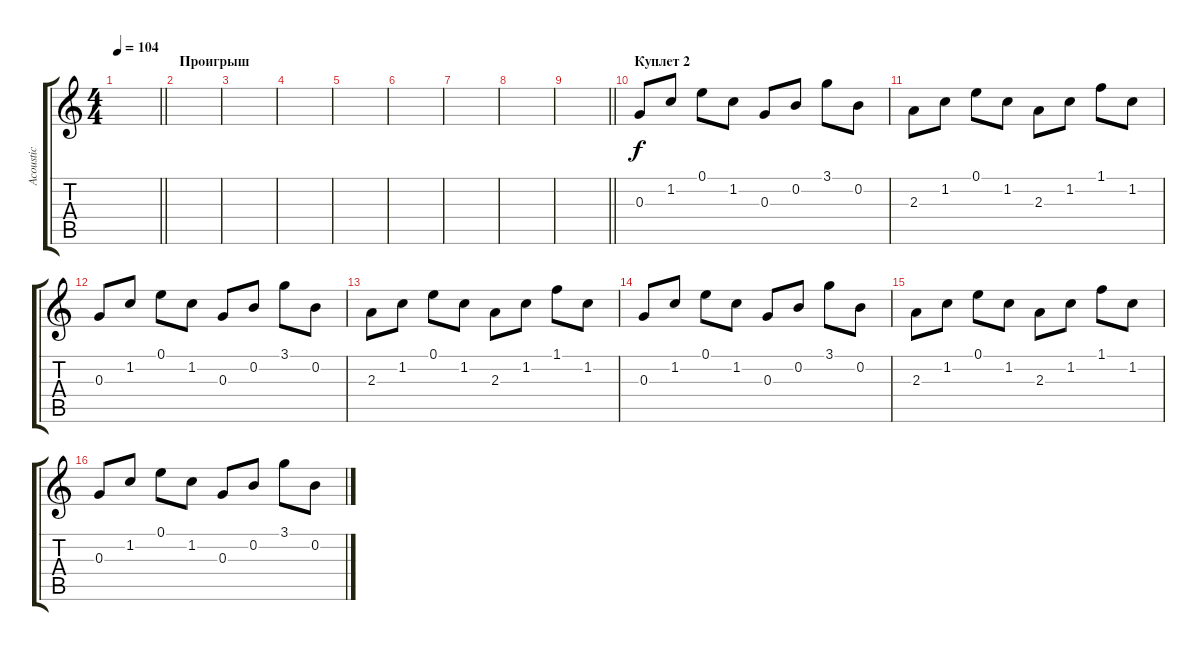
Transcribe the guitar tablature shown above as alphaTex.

\track ("Acoustic" "Acoustic") {instrument acousticguitarsteel}
\staff {score tabs}
\tuning (E4 B3 G3 D3 A2 E2) {hide}
\ts (4 4)
\tempo 104
\clef g2
\barLineRight lightlight
\ks c
|
\section ("" "Проигрыш")
|
|
|
|
|
|
|
\barLineRight lightlight
|
\section ("" "Куплет 2")
0.3.8 1.2.8 0.1.8 1.2.8 0.3.8 0.2.8 3.1.8 0.2.8 |
2.3.8 1.2.8 0.1.8 1.2.8 2.3.8 1.2.8 1.1.8 1.2.8 |
0.3.8 1.2.8 0.1.8 1.2.8 0.3.8 0.2.8 3.1.8 0.2.8 |
2.3.8 1.2.8 0.1.8 1.2.8 2.3.8 1.2.8 1.1.8 1.2.8 |
0.3.8 1.2.8 0.1.8 1.2.8 0.3.8 0.2.8 3.1.8 0.2.8 |
2.3.8 1.2.8 0.1.8 1.2.8 2.3.8 1.2.8 1.1.8 1.2.8 |
0.3.8 1.2.8 0.1.8 1.2.8 0.3.8 0.2.8 3.1.8 0.2.8
